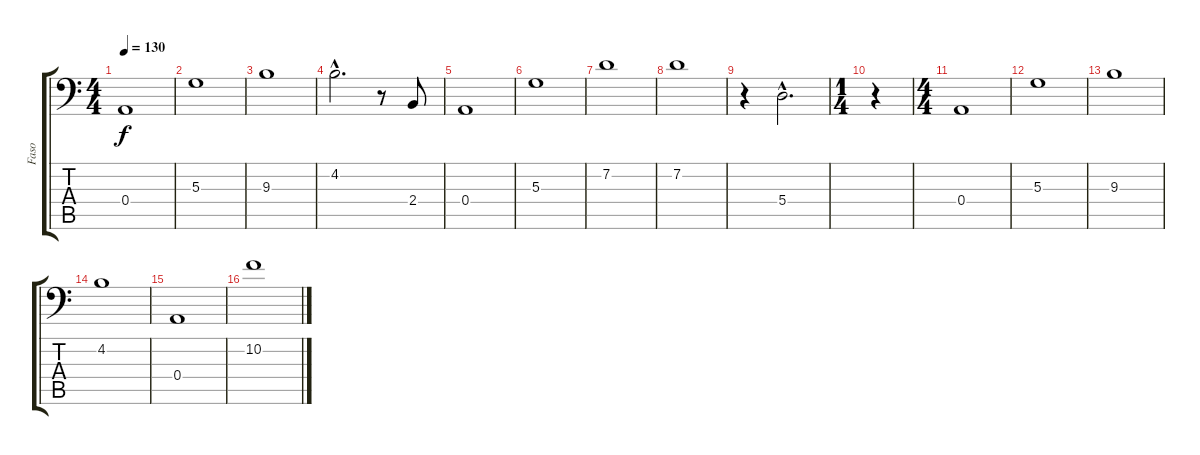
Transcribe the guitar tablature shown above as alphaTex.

\track ("Faso" "Faso") {instrument electricbassfinger}
\staff {score tabs}
\tuning (C3 G2 D2 A1 E1 B0) {hide}
\ts (4 4)
\tempo 130
\clef f4
\ks c
0.4.1{dy f instrument electricbassfinger} |
5.3.1 |
9.3.1 |
4.2{hac}.2{d} r.8 2.4.8 |
0.4.1 |
5.3.1 |
7.2.1 |
7.2.1 |
r.4 5.4{hac}.2{d} |
\ts (1 4)
r.4 |
\ts (4 4)
0.4.1 |
5.3.1 |
9.3.1 |
4.2.1 |
0.4.1 |
10.2.1
